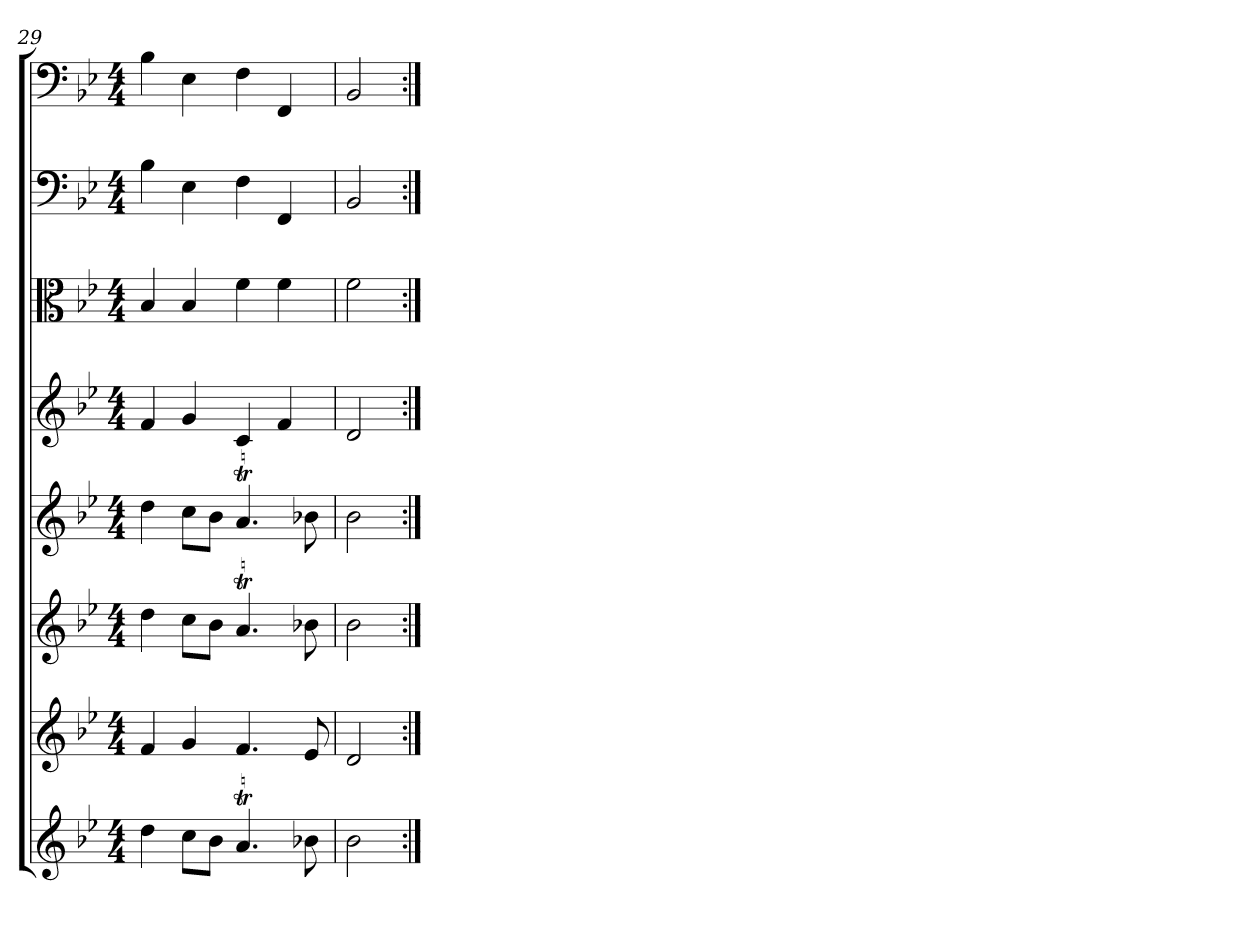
**kern	**kern	**kern	**kern	**kern	**kern	**kern	**kern
*part8	*part7	*part6	*part5	*part4	*part3	*part2	*part1
*staff8	*staff7	*staff6	*staff5	*staff4	*staff3	*staff2	*staff1
*clefG2	*clefG2	*clefG2	*clefG2	*clefG2	*clefC3	*clefF4	*clefF4
*k[b-e-]	*k[b-e-]	*k[b-e-]	*k[b-e-]	*k[b-e-]	*k[b-e-]	*k[b-e-]	*k[b-e-]
*B-:	*B-:	*B-:	*B-:	*B-:	*B-:	*B-:	*B-:
*M4/4	*M4/4	*M4/4	*M4/4	*M4/4	*M4/4	*M4/4	*M4/4
=29	=29	=29	=29	=29	=29	=29	=29
4dd\	4f/	4dd\	4dd\	4f/	4B-/	4B-\	4B-\
8cc\L	4g/	8cc\L	8cc\L	4g/	4B-/	4E-\	4E-\
8b-\J	.	8b-\J	8b-\J	.	.	.	.
4.aT/	4.f/	4.aT/	4.aT/	4c/	4f\	4F\	4F\
.	.	.	.	4f/	4f\	4FF/	4FF/
8b-X\	8e-/	8b-X\	8b-X\	.	.	.	.
=30	=30	=30	=30	=30	=30	=30	=30
2b-\	2d/	2b-\	2b-\	2d/	2f\	2BB-/	2BB-/
=:|!	=:|!	=:|!	=:|!	=:|!	=:|!	=:|!	=:|!
*-	*-	*-	*-	*-	*-	*-	*-
